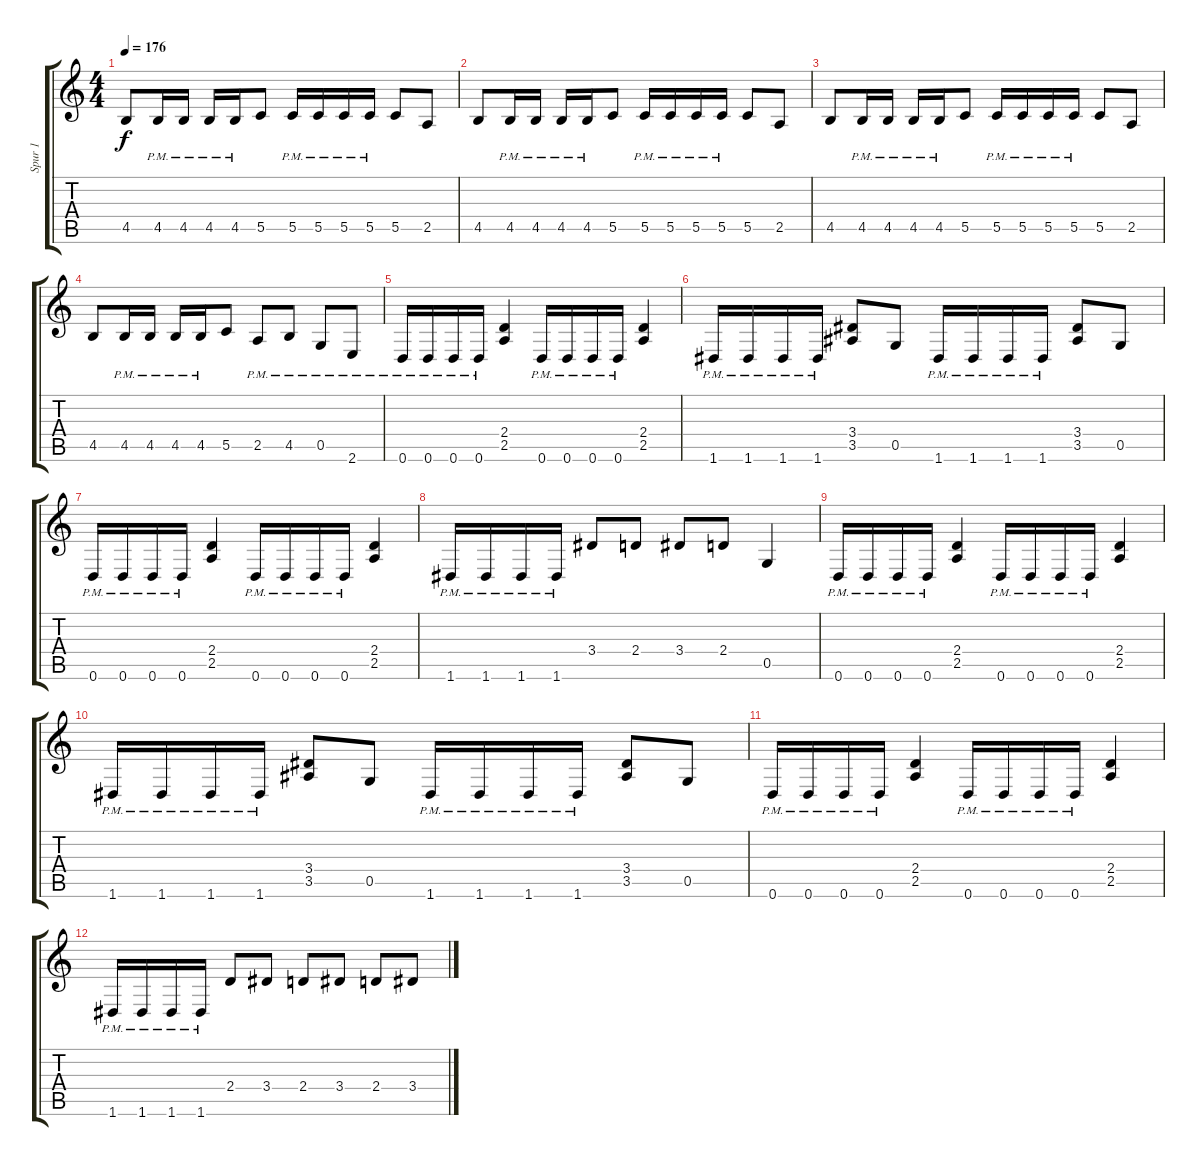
\track ("Spur 1" "Spur 1") {instrument distortionguitar}
\staff {score tabs}
\tuning (D4 A3 F3 C3 G2 D2) {hide}
\ts (4 4)
\tempo 176
\clef g2
\ks c
4.5.8{dy f} 4.5{pm}.16 4.5{pm}.16 4.5{pm}.16 4.5{pm}.16 5.5.8 5.5{pm}.16 5.5{pm}.16 5.5{pm}.16 5.5{pm}.16 5.5.8 2.5.8 |
4.5.8 4.5{pm}.16 4.5{pm}.16 4.5{pm}.16 4.5{pm}.16 5.5.8 5.5{pm}.16 5.5{pm}.16 5.5{pm}.16 5.5{pm}.16 5.5.8 2.5.8 |
4.5.8 4.5{pm}.16 4.5{pm}.16 4.5{pm}.16 4.5{pm}.16 5.5.8 5.5{pm}.16 5.5{pm}.16 5.5{pm}.16 5.5{pm}.16 5.5.8 2.5.8 |
4.5.8 4.5{pm}.16 4.5{pm}.16 4.5{pm}.16 4.5{pm}.16 5.5.8 2.5{pm}.8 4.5{pm}.8 0.5{pm}.8 2.6{pm}.8 |
0.6{pm}.16 0.6{pm}.16 0.6{pm}.16 0.6{pm}.16 (2.4 2.5).4 0.6{pm}.16 0.6{pm}.16 0.6{pm}.16 0.6{pm}.16 (2.4 2.5).4 |
1.6{pm}.16 1.6{pm}.16 1.6{pm}.16 1.6{pm}.16 (3.4 3.5).8 0.5.8 1.6{pm}.16 1.6{pm}.16 1.6{pm}.16 1.6{pm}.16 (3.4 3.5).8 0.5.8 |
0.6{pm}.16 0.6{pm}.16 0.6{pm}.16 0.6{pm}.16 (2.4 2.5).4 0.6{pm}.16 0.6{pm}.16 0.6{pm}.16 0.6{pm}.16 (2.4 2.5).4 |
1.6{pm}.16 1.6{pm}.16 1.6{pm}.16 1.6{pm}.16 3.4.8 2.4.8 3.4.8 2.4.8 0.5.4 |
0.6{pm}.16 0.6{pm}.16 0.6{pm}.16 0.6{pm}.16 (2.4 2.5).4 0.6{pm}.16 0.6{pm}.16 0.6{pm}.16 0.6{pm}.16 (2.4 2.5).4 |
1.6{pm}.16 1.6{pm}.16 1.6{pm}.16 1.6{pm}.16 (3.4 3.5).8 0.5.8 1.6{pm}.16 1.6{pm}.16 1.6{pm}.16 1.6{pm}.16 (3.4 3.5).8 0.5.8 |
0.6{pm}.16 0.6{pm}.16 0.6{pm}.16 0.6{pm}.16 (2.4 2.5).4 0.6{pm}.16 0.6{pm}.16 0.6{pm}.16 0.6{pm}.16 (2.4 2.5).4 |
1.6{pm}.16 1.6{pm}.16 1.6{pm}.16 1.6{pm}.16 2.4.8 3.4.8 2.4.8 3.4.8 2.4.8 3.4.8
